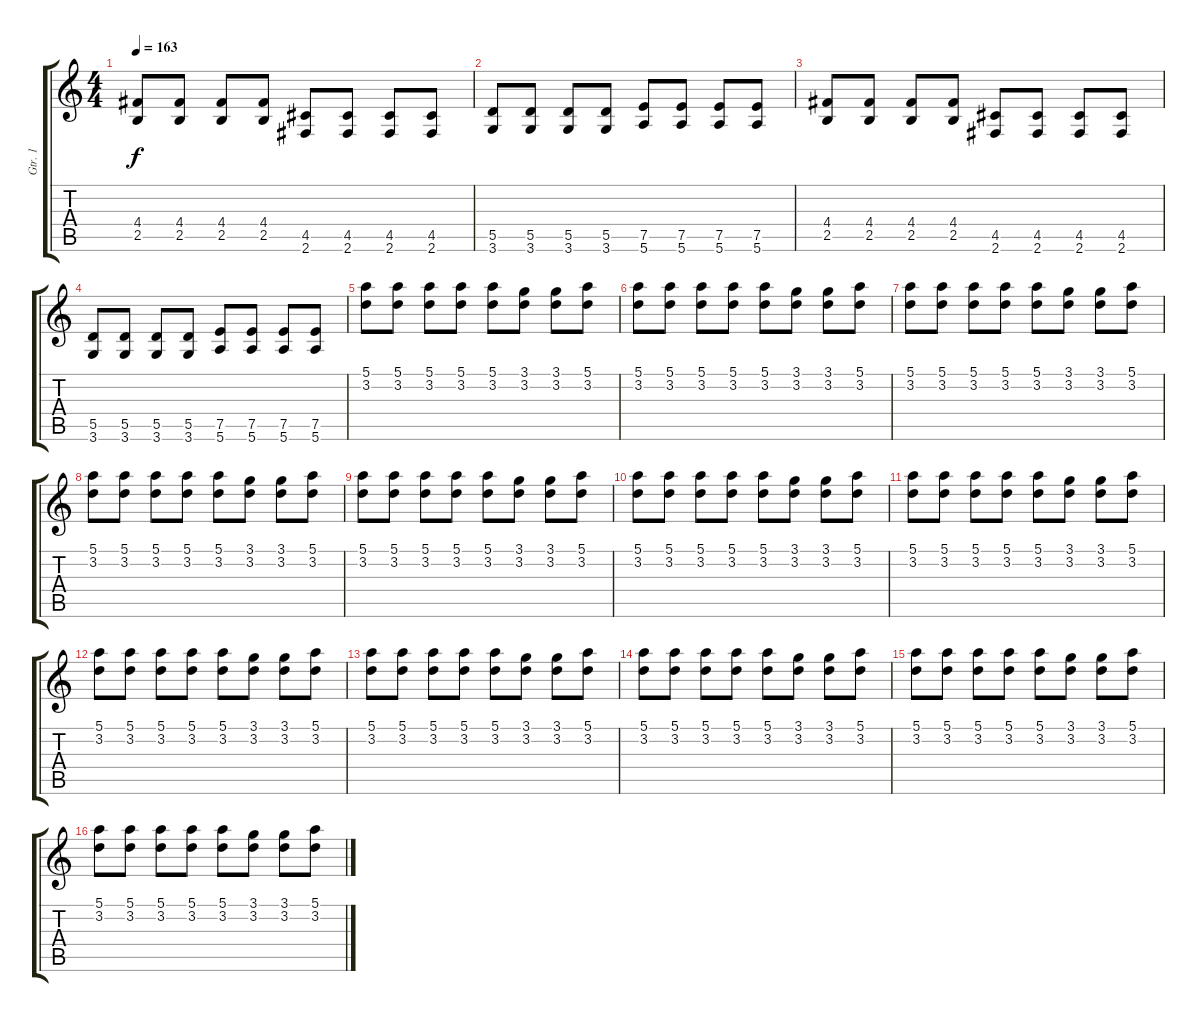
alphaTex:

\track ("Gtr. 1" "Gtr. 1") {instrument distortionguitar}
\staff {score tabs}
\tuning (E4 B3 G3 D3 A2 E2) {hide}
\ts (4 4)
\tempo 163
\clef g2
\ks c
(4.4 2.5).8{dy f} (4.4 2.5).8 (4.4 2.5).8 (4.4 2.5).8 (4.5 2.6).8 (4.5 2.6).8 (4.5 2.6).8 (4.5 2.6).8 |
(5.5 3.6).8 (5.5 3.6).8 (5.5 3.6).8 (5.5 3.6).8 (7.5 5.6).8 (7.5 5.6).8 (7.5 5.6).8 (7.5 5.6).8 |
(4.4 2.5).8 (4.4 2.5).8 (4.4 2.5).8 (4.4 2.5).8 (4.5 2.6).8 (4.5 2.6).8 (4.5 2.6).8 (4.5 2.6).8 |
(5.5 3.6).8 (5.5 3.6).8 (5.5 3.6).8 (5.5 3.6).8 (7.5 5.6).8 (7.5 5.6).8 (7.5 5.6).8 (7.5 5.6).8 |
(5.1 3.2).8{instrument distortionguitar} (5.1 3.2).8 (5.1 3.2).8 (5.1 3.2).8 (5.1 3.2).8 (3.1 3.2).8 (3.1 3.2).8 (5.1 3.2).8 |
(5.1 3.2).8 (5.1 3.2).8 (5.1 3.2).8 (5.1 3.2).8 (5.1 3.2).8 (3.1 3.2).8 (3.1 3.2).8 (5.1 3.2).8 |
(5.1 3.2).8 (5.1 3.2).8 (5.1 3.2).8 (5.1 3.2).8 (5.1 3.2).8 (3.1 3.2).8 (3.1 3.2).8 (5.1 3.2).8 |
(5.1 3.2).8 (5.1 3.2).8 (5.1 3.2).8 (5.1 3.2).8 (5.1 3.2).8 (3.1 3.2).8 (3.1 3.2).8 (5.1 3.2).8 |
(5.1 3.2).8 (5.1 3.2).8 (5.1 3.2).8 (5.1 3.2).8 (5.1 3.2).8 (3.1 3.2).8 (3.1 3.2).8 (5.1 3.2).8 |
(5.1 3.2).8 (5.1 3.2).8 (5.1 3.2).8 (5.1 3.2).8 (5.1 3.2).8 (3.1 3.2).8 (3.1 3.2).8 (5.1 3.2).8 |
(5.1 3.2).8 (5.1 3.2).8 (5.1 3.2).8 (5.1 3.2).8 (5.1 3.2).8 (3.1 3.2).8 (3.1 3.2).8 (5.1 3.2).8 |
(5.1 3.2).8 (5.1 3.2).8 (5.1 3.2).8 (5.1 3.2).8 (5.1 3.2).8 (3.1 3.2).8 (3.1 3.2).8 (5.1 3.2).8 |
(5.1 3.2).8 (5.1 3.2).8 (5.1 3.2).8 (5.1 3.2).8 (5.1 3.2).8 (3.1 3.2).8 (3.1 3.2).8 (5.1 3.2).8 |
(5.1 3.2).8 (5.1 3.2).8 (5.1 3.2).8 (5.1 3.2).8 (5.1 3.2).8 (3.1 3.2).8 (3.1 3.2).8 (5.1 3.2).8 |
(5.1 3.2).8 (5.1 3.2).8 (5.1 3.2).8 (5.1 3.2).8 (5.1 3.2).8 (3.1 3.2).8 (3.1 3.2).8 (5.1 3.2).8 |
(5.1 3.2).8 (5.1 3.2).8 (5.1 3.2).8 (5.1 3.2).8 (5.1 3.2).8 (3.1 3.2).8 (3.1 3.2).8 (5.1 3.2).8
